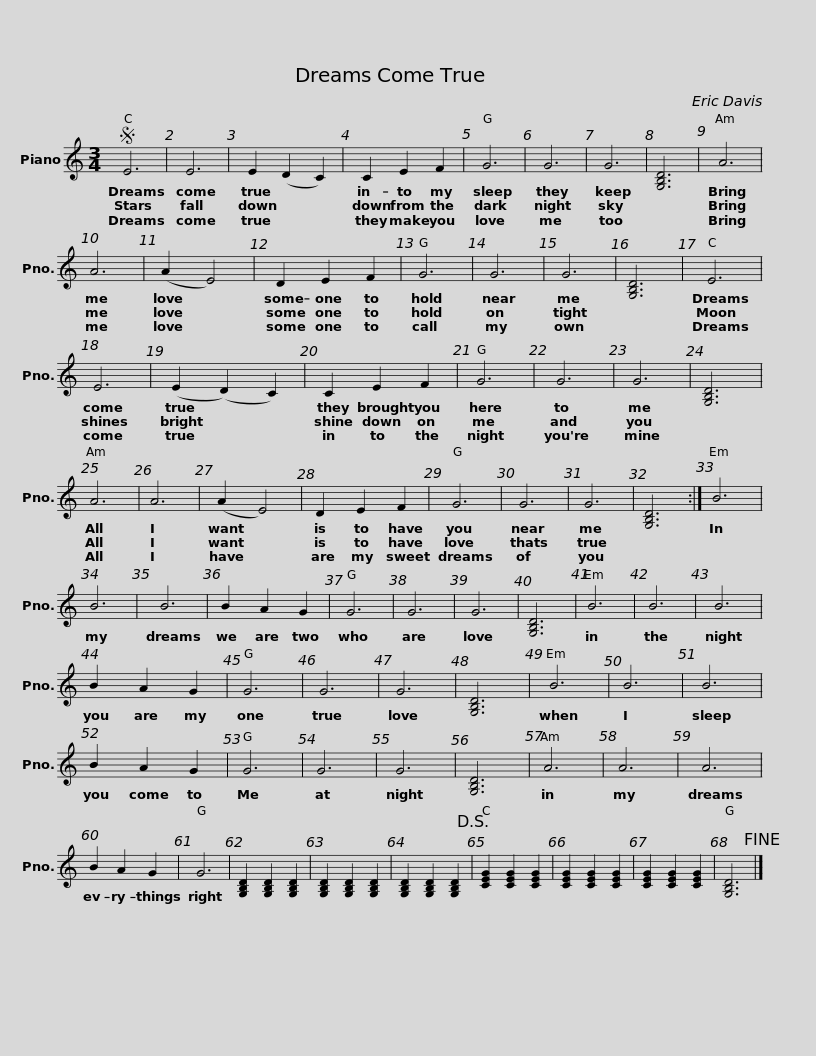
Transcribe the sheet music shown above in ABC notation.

X:1
L:1/8
M:3/4
I:linebreak $
K:C
V:1 treble
V:1
S E6 | E6 | E2 (D2 C2) | C2 E2 F2 | G6 | %5
 G6 | G6 | [G,B,D]6 | A6 | A6 | %10
 (A2 E4) | D2 E2 F2 |$ G6 | G6 | G6 | %15
 [G,B,D]6 | E6 | E6 | (E2 (D2) C2) | C2 E2 F2 | %20
 G6 | G6 | G6 | [G,B,D]6 | A6 |$ %25
 A6 | (A2 E4) | D2 E2 F2 | G6 | G6 | %30
 G6 | [G,B,D]6 :| B6 | B6 | B6 | %35
 B2 A2 G2 | G6 | G6 |$ G6 | [G,B,D]6 | %40
 B6 | B6 | B6 | B2 A2 G2 | G6 | %45
 G6 | G6 | [G,B,D]6 | B6 | B6 | %50
 B6 | B2 A2 G2 | G6 |$ G6 | G6 | %55
 [G,B,D]6 | A6 | A6 | A6 | B2 A2 G2 | %60
 G6 | [G,B,D]2 [G,B,D]2 [G,B,D]2 | [G,B,D]2 [G,B,D]2 [G,B,D]2 | [G,B,D]2 [G,B,D]2 [G,B,D]2!D.S.! | [CEG]2 [CEG]2 [CEG]2 |$ %65
 [CEG]2 [CEG]2 [CEG]2 | [CEG]2 [CEG]2 [CEG]2 | [G,B,D]6!fine! |] %68
